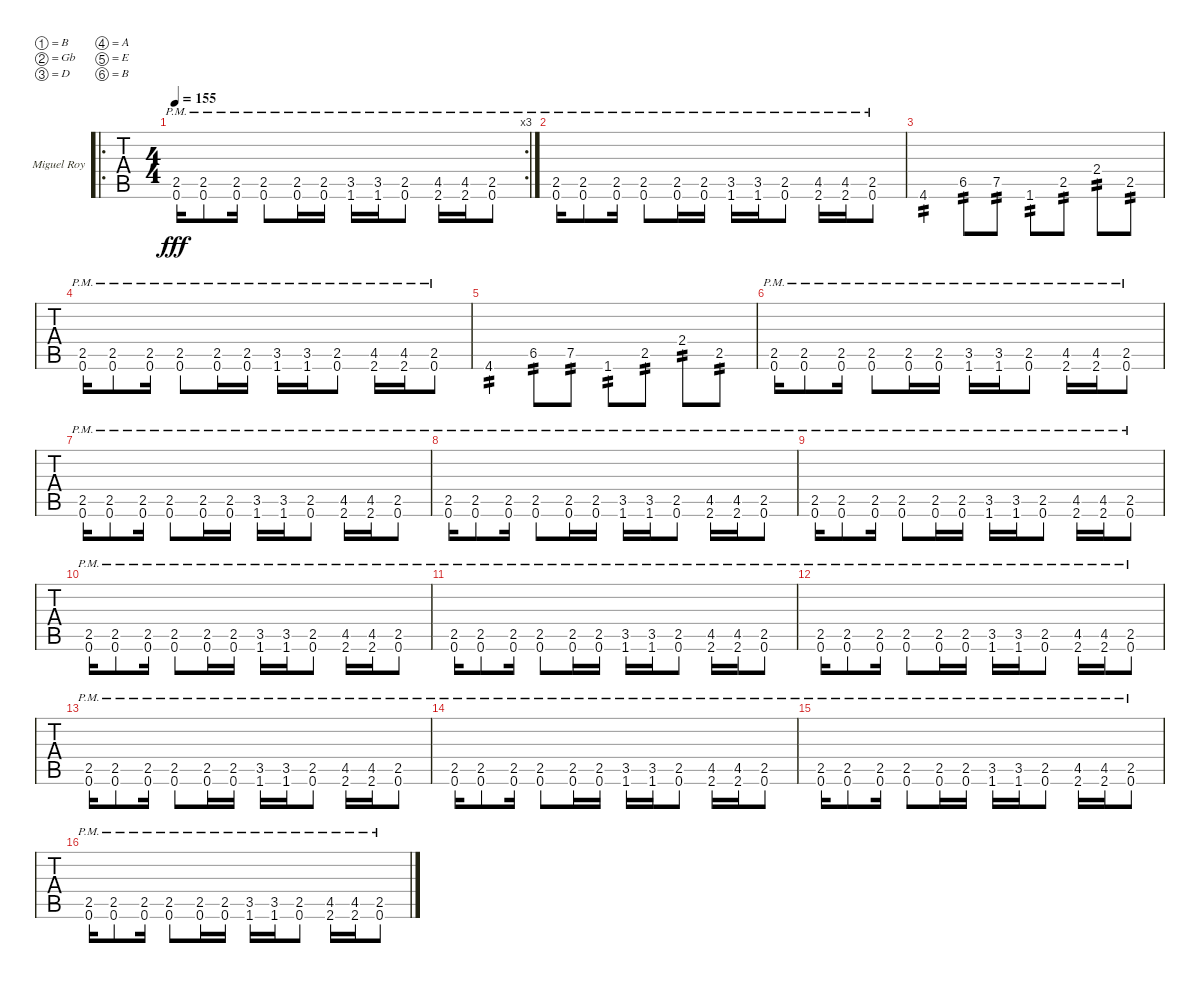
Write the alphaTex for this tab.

\bracketExtendMode groupsimilarinstruments
\firstSystemTrackNameOrientation horizontal
\otherSystemsTrackNameOrientation horizontal
\track ("Miguel Roy" "Miguel Roy") {instrument distortionguitar}
\staff {tabs}
\tuning (B3 Gb3 D3 A2 E2 B1)
\ro
\rc 3
\ts (4 4)
\tempo 155
\clef g2
\ks c
(0.6{pm} 2.5{pm}).16{dy fff} (0.6{pm} 2.5{pm}).8 (0.6{pm} 2.5{pm}).16 (0.6{pm} 2.5{pm}).8 (0.6{pm} 2.5{pm}).16 (0.6{pm} 2.5{pm}).16 (1.6{pm} 3.5{pm}).16 (1.6{pm} 3.5{pm}).16 (0.6{pm} 2.5{pm}).8 (2.6{pm} 4.5{pm}).16 (2.6{pm} 4.5{pm}).16 (0.6{pm} 2.5{pm}).8 |
(0.6{pm} 2.5{pm}).16 (0.6{pm} 2.5{pm}).8 (0.6{pm} 2.5{pm}).16 (0.6{pm} 2.5{pm}).8 (0.6{pm} 2.5{pm}).16 (0.6{pm} 2.5{pm}).16 (1.6{pm} 3.5{pm}).16 (1.6{pm} 3.5{pm}).16 (0.6{pm} 2.5{pm}).8 (2.6{pm} 4.5{pm}).16 (2.6{pm} 4.5{pm}).16 (0.6{pm} 2.5{pm}).8 |
4.6.4{tp 2} 6.5.8{tp 2} 7.5.8{tp 2} 1.6.8{tp 2} 2.5.8{tp 2} 2.4.8{tp 2} 2.5.8{tp 2} |
(0.6{pm} 2.5{pm}).16 (0.6{pm} 2.5{pm}).8 (0.6{pm} 2.5{pm}).16 (0.6{pm} 2.5{pm}).8 (0.6{pm} 2.5{pm}).16 (0.6{pm} 2.5{pm}).16 (1.6{pm} 3.5{pm}).16 (1.6{pm} 3.5{pm}).16 (0.6{pm} 2.5{pm}).8 (2.6{pm} 4.5{pm}).16 (2.6{pm} 4.5{pm}).16 (0.6{pm} 2.5{pm}).8 |
4.6.4{tp 2} 6.5.8{tp 2} 7.5.8{tp 2} 1.6.8{tp 2} 2.5.8{tp 2} 2.4.8{tp 2} 2.5.8{tp 2} |
(0.6{pm} 2.5{pm}).16 (0.6{pm} 2.5{pm}).8 (0.6{pm} 2.5{pm}).16 (0.6{pm} 2.5{pm}).8 (0.6{pm} 2.5{pm}).16 (0.6{pm} 2.5{pm}).16 (1.6{pm} 3.5{pm}).16 (1.6{pm} 3.5{pm}).16 (0.6{pm} 2.5{pm}).8 (2.6{pm} 4.5{pm}).16 (2.6{pm} 4.5{pm}).16 (0.6{pm} 2.5{pm}).8 |
(0.6{pm} 2.5{pm}).16 (0.6{pm} 2.5{pm}).8 (0.6{pm} 2.5{pm}).16 (0.6{pm} 2.5{pm}).8 (0.6{pm} 2.5{pm}).16 (0.6{pm} 2.5{pm}).16 (1.6{pm} 3.5{pm}).16 (1.6{pm} 3.5{pm}).16 (0.6{pm} 2.5{pm}).8 (2.6{pm} 4.5{pm}).16 (2.6{pm} 4.5{pm}).16 (0.6{pm} 2.5{pm}).8 |
(0.6{pm} 2.5{pm}).16 (0.6{pm} 2.5{pm}).8 (0.6{pm} 2.5{pm}).16 (0.6{pm} 2.5{pm}).8 (0.6{pm} 2.5{pm}).16 (0.6{pm} 2.5{pm}).16 (1.6{pm} 3.5{pm}).16 (1.6{pm} 3.5{pm}).16 (0.6{pm} 2.5{pm}).8 (2.6{pm} 4.5{pm}).16 (2.6{pm} 4.5{pm}).16 (0.6{pm} 2.5{pm}).8 |
(0.6{pm} 2.5{pm}).16 (0.6{pm} 2.5{pm}).8 (0.6{pm} 2.5{pm}).16 (0.6{pm} 2.5{pm}).8 (0.6{pm} 2.5{pm}).16 (0.6{pm} 2.5{pm}).16 (1.6{pm} 3.5{pm}).16 (1.6{pm} 3.5{pm}).16 (0.6{pm} 2.5{pm}).8 (2.6{pm} 4.5{pm}).16 (2.6{pm} 4.5{pm}).16 (0.6{pm} 2.5{pm}).8 |
(0.6{pm} 2.5{pm}).16 (0.6{pm} 2.5{pm}).8 (0.6{pm} 2.5{pm}).16 (0.6{pm} 2.5{pm}).8 (0.6{pm} 2.5{pm}).16 (0.6{pm} 2.5{pm}).16 (1.6{pm} 3.5{pm}).16 (1.6{pm} 3.5{pm}).16 (0.6{pm} 2.5{pm}).8 (2.6{pm} 4.5{pm}).16 (2.6{pm} 4.5{pm}).16 (0.6{pm} 2.5{pm}).8 |
(0.6{pm} 2.5{pm}).16 (0.6{pm} 2.5{pm}).8 (0.6{pm} 2.5{pm}).16 (0.6{pm} 2.5{pm}).8 (0.6{pm} 2.5{pm}).16 (0.6{pm} 2.5{pm}).16 (1.6{pm} 3.5{pm}).16 (1.6{pm} 3.5{pm}).16 (0.6{pm} 2.5{pm}).8 (2.6{pm} 4.5{pm}).16 (2.6{pm} 4.5{pm}).16 (0.6{pm} 2.5{pm}).8 |
(0.6{pm} 2.5{pm}).16 (0.6{pm} 2.5{pm}).8 (0.6{pm} 2.5{pm}).16 (0.6{pm} 2.5{pm}).8 (0.6{pm} 2.5{pm}).16 (0.6{pm} 2.5{pm}).16 (1.6{pm} 3.5{pm}).16 (1.6{pm} 3.5{pm}).16 (0.6{pm} 2.5{pm}).8 (2.6{pm} 4.5{pm}).16 (2.6{pm} 4.5{pm}).16 (0.6{pm} 2.5{pm}).8 |
(0.6{pm} 2.5{pm}).16 (0.6{pm} 2.5{pm}).8 (0.6{pm} 2.5{pm}).16 (0.6{pm} 2.5{pm}).8 (0.6{pm} 2.5{pm}).16 (0.6{pm} 2.5{pm}).16 (1.6{pm} 3.5{pm}).16 (1.6{pm} 3.5{pm}).16 (0.6{pm} 2.5{pm}).8 (2.6{pm} 4.5{pm}).16 (2.6{pm} 4.5{pm}).16 (0.6{pm} 2.5{pm}).8 |
(0.6{pm} 2.5{pm}).16 (0.6{pm} 2.5{pm}).8 (0.6{pm} 2.5{pm}).16 (0.6{pm} 2.5{pm}).8 (0.6{pm} 2.5{pm}).16 (0.6{pm} 2.5{pm}).16 (1.6{pm} 3.5{pm}).16 (1.6{pm} 3.5{pm}).16 (0.6{pm} 2.5{pm}).8 (2.6{pm} 4.5{pm}).16 (2.6{pm} 4.5{pm}).16 (0.6{pm} 2.5{pm}).8 |
(0.6{pm} 2.5{pm}).16 (0.6{pm} 2.5{pm}).8 (0.6{pm} 2.5{pm}).16 (0.6{pm} 2.5{pm}).8 (0.6{pm} 2.5{pm}).16 (0.6{pm} 2.5{pm}).16 (1.6{pm} 3.5{pm}).16 (1.6{pm} 3.5{pm}).16 (0.6{pm} 2.5{pm}).8 (2.6{pm} 4.5{pm}).16 (2.6{pm} 4.5{pm}).16 (0.6{pm} 2.5{pm}).8 |
(0.6{pm} 2.5{pm}).16 (0.6{pm} 2.5{pm}).8 (0.6{pm} 2.5{pm}).16 (0.6{pm} 2.5{pm}).8 (0.6{pm} 2.5{pm}).16 (0.6{pm} 2.5{pm}).16 (1.6{pm} 3.5{pm}).16 (1.6{pm} 3.5{pm}).16 (0.6{pm} 2.5{pm}).8 (2.6{pm} 4.5{pm}).16 (2.6{pm} 4.5{pm}).16 (0.6{pm} 2.5{pm}).8
